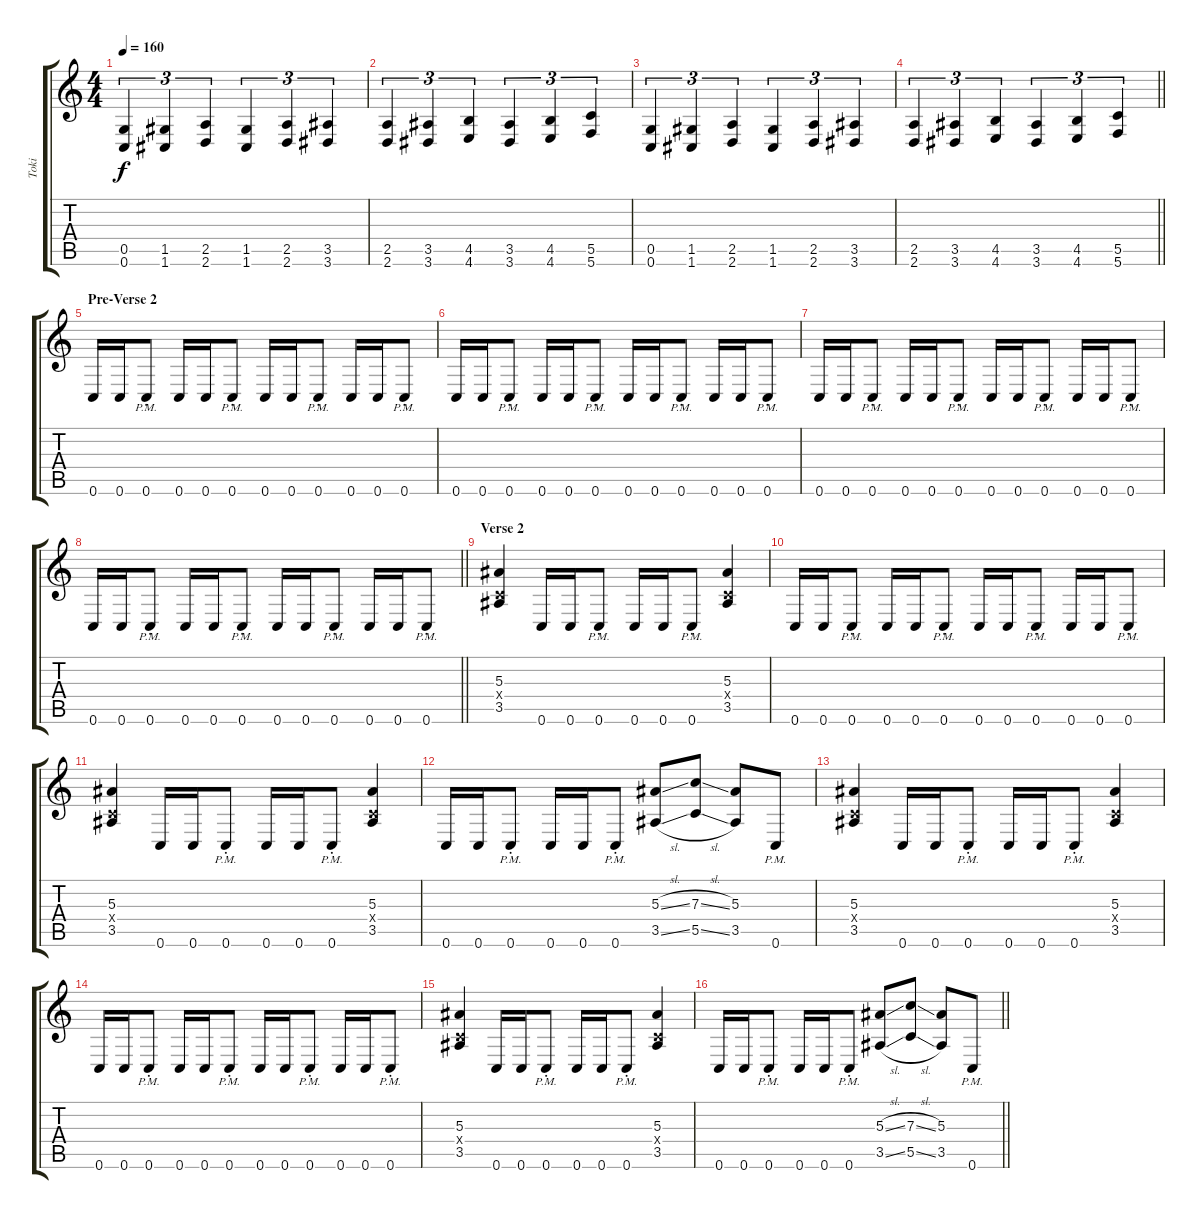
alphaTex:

\track ("Toki" "Toki") {instrument distortionguitar}
\staff {score tabs}
\tuning (D4 A3 F3 C3 G2 C2) {hide}
\ts (4 4)
\tempo 160
\clef g2
\ks c
(0.5 0.6).4{tu (3 2) dy f} (1.5 1.6).4{tu (3 2)} (2.5 2.6).4{tu (3 2)} (1.5 1.6).4{tu (3 2)} (2.5 2.6).4{tu (3 2)} (3.5 3.6).4{tu (3 2)} |
(2.5 2.6).4{tu (3 2)} (3.5 3.6).4{tu (3 2)} (4.5 4.6).4{tu (3 2)} (3.5 3.6).4{tu (3 2)} (4.5 4.6).4{tu (3 2)} (5.5 5.6).4{tu (3 2)} |
(0.5 0.6).4{tu (3 2)} (1.5 1.6).4{tu (3 2)} (2.5 2.6).4{tu (3 2)} (1.5 1.6).4{tu (3 2)} (2.5 2.6).4{tu (3 2)} (3.5 3.6).4{tu (3 2)} |
\barLineRight lightlight
(2.5 2.6).4{tu (3 2)} (3.5 3.6).4{tu (3 2)} (4.5 4.6).4{tu (3 2)} (3.5 3.6).4{tu (3 2)} (4.5 4.6).4{tu (3 2)} (5.5 5.6).4{tu (3 2)} |
\section ("" "Pre-Verse 2")
0.6.16 0.6.16 0.6{pm st}.8 0.6.16 0.6.16 0.6{pm st}.8 0.6.16 0.6.16 0.6{pm st}.8 0.6.16 0.6.16 0.6{pm st}.8 |
0.6.16 0.6.16 0.6{pm st}.8 0.6.16 0.6.16 0.6{pm st}.8 0.6.16 0.6.16 0.6{pm st}.8 0.6.16 0.6.16 0.6{pm st}.8 |
0.6.16 0.6.16 0.6{pm st}.8 0.6.16 0.6.16 0.6{pm st}.8 0.6.16 0.6.16 0.6{pm st}.8 0.6.16 0.6.16 0.6{pm st}.8 |
\barLineRight lightlight
0.6.16 0.6.16 0.6{pm st}.8 0.6.16 0.6.16 0.6{pm st}.8 0.6.16 0.6.16 0.6{pm st}.8 0.6.16 0.6.16 0.6{pm st}.8 |
\section ("" "Verse 2")
(5.3 0.4{x} 3.5).4 0.6.16 0.6.16 0.6{pm st}.8 0.6.16 0.6.16 0.6{pm st}.8 (5.3 0.4{x} 3.5).4 |
0.6.16 0.6.16 0.6{pm st}.8 0.6.16 0.6.16 0.6{pm st}.8 0.6.16 0.6.16 0.6{pm st}.8 0.6.16 0.6.16 0.6{pm st}.8 |
(5.3 0.4{x} 3.5).4 0.6.16 0.6.16 0.6{pm st}.8 0.6.16 0.6.16 0.6{pm st}.8 (5.3 0.4{x} 3.5).4 |
0.6.16 0.6.16 0.6{pm st}.8 0.6.16 0.6.16 0.6{pm st}.8 (5.3{sl} 3.5{sl}).8 (7.3{sl} 5.5{sl}).8 (5.3 3.5).8 0.6{pm}.8 |
(5.3 0.4{x} 3.5).4 0.6.16 0.6.16 0.6{pm st}.8 0.6.16 0.6.16 0.6{pm st}.8 (5.3 0.4{x} 3.5).4 |
0.6.16 0.6.16 0.6{pm st}.8 0.6.16 0.6.16 0.6{pm st}.8 0.6.16 0.6.16 0.6{pm st}.8 0.6.16 0.6.16 0.6{pm st}.8 |
(5.3 0.4{x} 3.5).4 0.6.16 0.6.16 0.6{pm st}.8 0.6.16 0.6.16 0.6{pm st}.8 (5.3 0.4{x} 3.5).4 |
\barLineRight lightlight
0.6.16 0.6.16 0.6{pm st}.8 0.6.16 0.6.16 0.6{pm st}.8 (5.3{sl} 3.5{sl}).8 (7.3{sl} 5.5{sl}).8 (5.3 3.5).8 0.6{pm}.8
